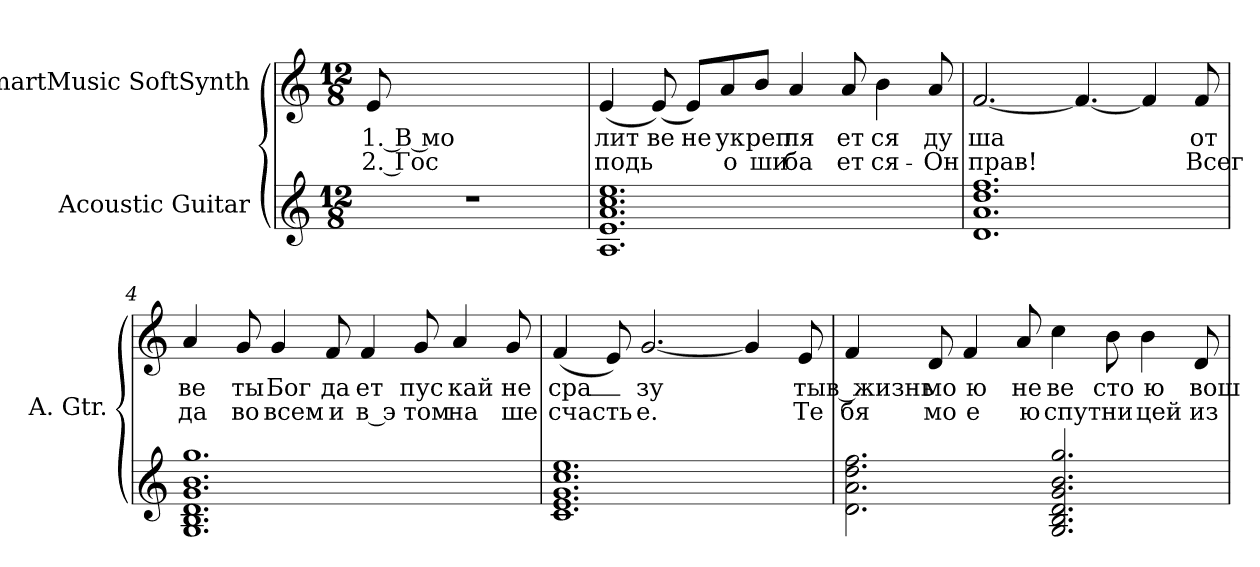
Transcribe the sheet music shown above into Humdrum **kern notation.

**kern	**kern	**text	**text
*part2	*part1	*part1	*part1
*staff2	*staff1	*staff1	*staff1
*I"Acoustic Guitar	*I"SmartMusic SoftSynth	*	*
*I'A. Gtr.	*	*	*
!!LO:PB:g=z
*clefG2	*clefG2	*	*
*ITrd7c12	*	*	*
*k[]	*k[]	*	*
*a:	*a:	*	*
*M12/8	*M12/8	*	*
=1	=1	=1	=1
!LO:N:vis=1	!	!	!
!	!	!LO:LY:b:color=#000000	!LO:LY:b:color=#000000
1.r	8ei/	1. В мо_	2. Гос_
.	1ryy	.	.
.	4.ryy	.	.
=2	=2	=2	=2
!	!	!LO:LY:b:color=#000000	!LO:LY:b:color=#000000
1.AAi 1.Ei 1.Ai 1.ci 1.ei	(4ei/	лит_	подь
!	!	!LO:LY:b:color=#000000	!
.	(8ei/)	ве	.
!	!	!LO:LY:b:color=#000000	!
.	8ei/L)	не	.
!	!	!LO:LY:b:color=#000000	!LO:LY:b:color=#000000
.	8ai/	ук_	о_
!	!	!LO:LY:b:color=#000000	!LO:LY:b:color=#000000
.	8bi/J	реп_	ши_
!	!	!LO:LY:b:color=#000000	!LO:LY:b:color=#000000
.	4ai/	ля_	ба_
!	!	!LO:LY:b:color=#000000	!LO:LY:b:color=#000000
.	8ai/	ет_	ет_
!	!	!LO:LY:b:color=#000000	!LO:LY:b:color=#000000
.	4bi\	ся	ся-
!	!	!LO:LY:b:color=#000000	!LO:LY:b:color=#000000
.	8ai/	ду_	-Он
=3	=3	=3	=3
!	!	!LO:LY:b:color=#000000	!LO:LY:b:color=#000000
1.Di 1.Ai 1.di 1.fi	[<2.fi/	ша	прав!
.	4.fi/_<	.	.
.	4fi/]	.	.
!	!	!LO:LY:b:color=#000000	!LO:LY:b:color=#000000
.	8fi/	от_	Всег_
!!LO:LB:g=z
=4	=4	=4	=4
!	!	!LO:LY:b:color=#000000	!LO:LY:b:color=#000000
1.GGi 1.BBi 1.Di 1.Gi 1.Bi 1.gi	4ai/	ве_	да
!	!	!LO:LY:b:color=#000000	!LO:LY:b:color=#000000
.	8gi/	ты	во
!	!	!LO:LY:b:color=#000000	!LO:LY:b:color=#000000
.	4gi/	Бог	всем
!	!	!LO:LY:b:color=#000000	!LO:LY:b:color=#000000
.	8fi/	да_	и
!	!	!LO:LY:b:color=#000000	!LO:LY:b:color=#000000
.	4fi/	ет	в э_
!	!	!LO:LY:b:color=#000000	!LO:LY:b:color=#000000
.	8gi/	пус_	том
!	!	!LO:LY:b:color=#000000	!LO:LY:b:color=#000000
.	4ai/	кай	на_
!	!	!LO:LY:b:color=#000000	!LO:LY:b:color=#000000
.	8gi/	не	ше
=5	=5	=5	=5
!	!	!LO:LY:b:color=#000000	!LO:LY:b:color=#000000
1.Ci 1.Ei 1.Gi 1.ci 1.ei	(4fi/	сра_	счасть_
.	8ei/)	.	.
!	!	!LO:LY:b:color=#000000	!LO:LY:b:color=#000000
.	[<2.gi/	зу	е.
.	4gi/]	.	.
!	!	!LO:LY:b:color=#000000	!LO:LY:b:color=#000000
.	8ei/	ты	Те_
!!LO:LB:g=z
=6	=6	=6	=6
!	!	!LO:LY:b:color=#000000	!LO:LY:b:color=#000000
2.Di\ 2.Ai 2.di 2.fi	4fi/	в жизнь	бя
!	!	!LO:LY:b:color=#000000	!LO:LY:b:color=#000000
.	8di/	мо_	мо_
!	!	!LO:LY:b:color=#000000	!LO:LY:b:color=#000000
.	4fi/	ю	е_
!	!	!LO:LY:b:color=#000000	!LO:LY:b:color=#000000
.	8ai/	не_	ю
!	!	!LO:LY:b:color=#000000	!LO:LY:b:color=#000000
2.GGi/ 2.BBi 2.Di 2.Gi 2.Bi 2.gi	4cci\	ве_	спут_
!	!	!LO:LY:b:color=#000000	!LO:LY:b:color=#000000
.	8bi\	cто_	ни_
!	!	!LO:LY:b:color=#000000	!LO:LY:b:color=#000000
.	4bi\	ю	цей
!	!	!LO:LY:b:color=#000000	!LO:LY:b:color=#000000
.	8di/	вош_	из_
=	=	=	=
*-	*-	*-	*-
